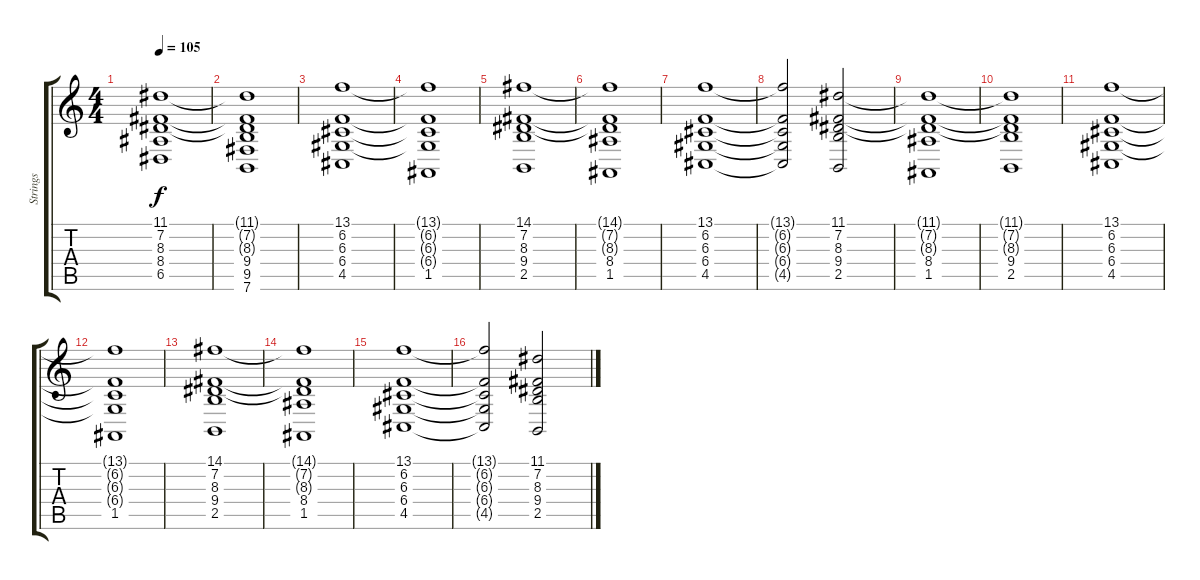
\track ("Strings" "Strings") {instrument synthstrings1}
\staff {score tabs}
\tuning (E4 B3 G3 D3 A2 E2) {hide}
\ts (4 4)
\tempo 105
\clef g2
\ks c
(11.1 7.2 8.3 8.4 6.5).1{dy f} |
(11.1{t} 7.2{t} 8.3{t} 9.4 9.5 7.6).1 |
(13.1 6.2 6.3 6.4 4.5).1 |
(13.1{t} 6.2{t} 6.3{t} 6.4{t} 1.5).1 |
(14.1 7.2 8.3 9.4 2.5).1 |
(14.1{t} 7.2{t} 8.3{t} 8.4 1.5).1 |
(13.1 6.2 6.3 6.4 4.5).1 |
(13.1{t} 6.2{t} 6.3{t} 6.4{t} 4.5{t}).2 (11.1 7.2 8.3 9.4 2.5).2 |
(11.1{t} 7.2{t} 8.3{t} 8.4 1.5).1 |
(11.1{t} 7.2{t} 8.3{t} 9.4 2.5).1 |
(13.1 6.2 6.3 6.4 4.5).1 |
(13.1{t} 6.2{t} 6.3{t} 6.4{t} 1.5).1 |
(14.1 7.2 8.3 9.4 2.5).1 |
(14.1{t} 7.2{t} 8.3{t} 8.4 1.5).1 |
(13.1 6.2 6.3 6.4 4.5).1 |
(13.1{t} 6.2{t} 6.3{t} 6.4{t} 4.5{t}).2 (11.1 7.2 8.3 9.4 2.5).2
